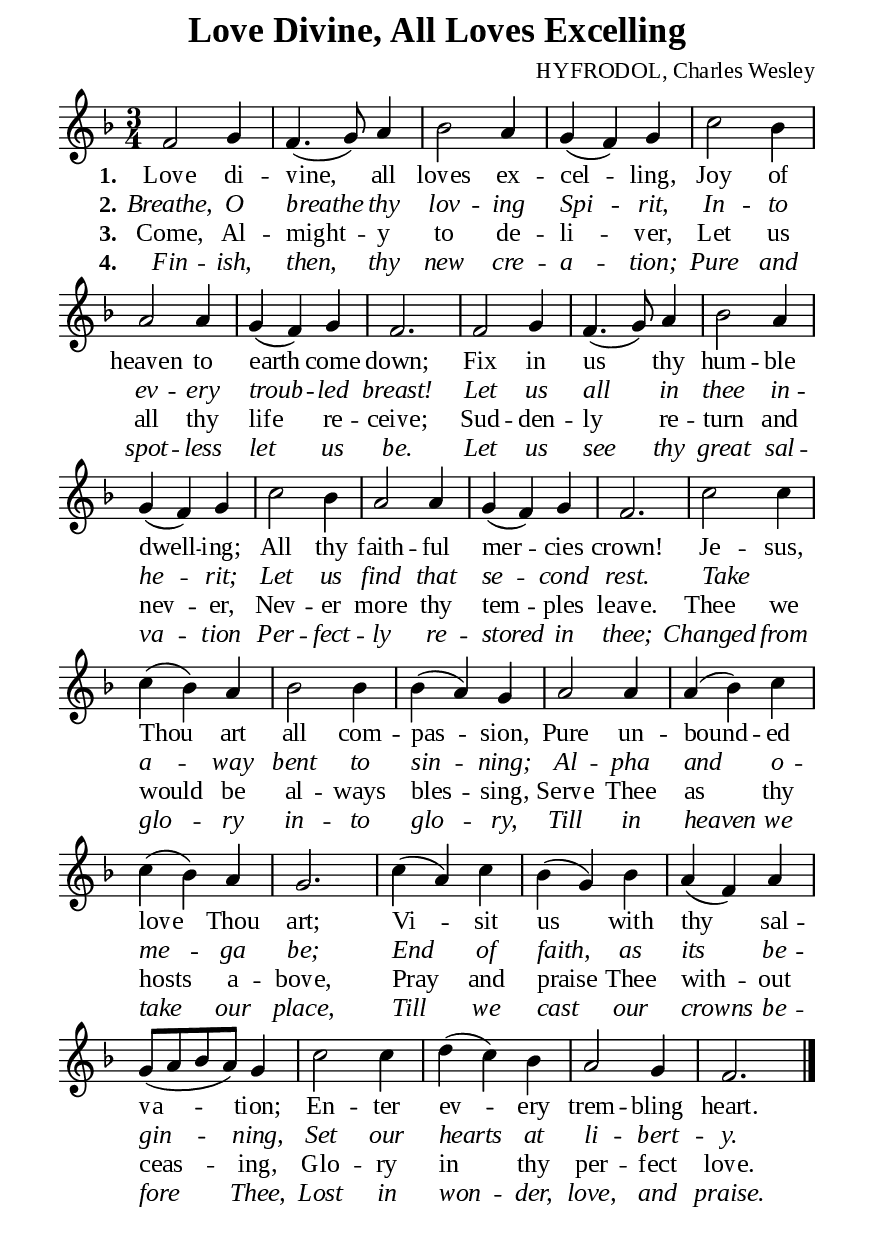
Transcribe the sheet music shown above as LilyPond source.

%%%%%%%%%%%%%%%%%%%%%%%%%%%%%
% CONTENTS OF THIS DOCUMENT
% 1. Common settings
% 2. Verse music
% 3. Verse lyrics
% 4. Layout
%%%%%%%%%%%%%%%%%%%%%%%%%%%%%

%%%%%%%%%%%%%%%%%%%%%%%%%%%%%
% 1. Common settings
%%%%%%%%%%%%%%%%%%%%%%%%%%%%%
\version "2.22.1"

\header {
  title = "Love Divine, All Loves Excelling"
  composer = "HYFRODOL, Charles Wesley"
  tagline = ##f
}

global= {
  \key f \major
  \time 3/4
  \override Score.BarNumber.break-visibility = ##(#f #f #f)
}

\paper {
  #(set-paper-size "a5")
  top-margin = 1.1\mm
  bottom-marign = 10\mm
  left-margin = 10\mm
  right-margin = 10\mm
  indent = #0
  #(define fonts
	 (make-pango-font-tree "Liberation Serif"
	 		       "Liberation Serif"
			       "Liberation Serif"
			       (/ 20 20)))
  page-count = #1
}

printItalic = {
  \override LyricText.font-shape = #'italic
}

%%%%%%%%%%%%%%%%%%%%%%%%%%%%%
% 2. Verse music
%%%%%%%%%%%%%%%%%%%%%%%%%%%%%
musicVerseSoprano = \relative c' {
  %{	01	%} f2 g4 |
  %{	02	%} f4. (g8) a4 |
  %{	03	%} bes2 a4 |
  %{	04	%} g (f) g |
  %{	05	%} c2 bes4 |
  %{	06	%} a2 a4 |
  %{	07	%} g (f) g |
  %{	08	%} f2. |
  %{	09	%} f2 g4 |
  %{	10	%} f4. (g8) a4 |
  %{	11	%} bes2 a4 |
  %{	12	%} g (f) g |
  %{	13	%} c2 bes4 |
  %{	14	%} a2 a4 |
  %{	15	%} g (f) g |
  %{	16	%} f2. |
  %{	17	%} c'2 c4 |
  %{	18	%} c (bes) a |
  %{	19	%} bes2 bes4 |
  %{	20	%} bes (a) g |
  %{	21	%} a2 a4 |
  %{	22	%} a (bes) c |
  %{	23	%} c (bes) a |
  %{	24	%} g2. |
  %{	25	%} c4 (a) c |
  %{	26	%} bes (g) bes |
  %{	27	%} a (f) a |
  %{	28	%} g8 (a bes a) g4 |
  %{	29	%} c2 c4 |
  %{	30	%} d (c) bes |
  %{	31	%} a2 g4 |
  %{	32	%} f2. \bar "|."
}

%%%%%%%%%%%%%%%%%%%%%%%%%%%%%
% 3. Verse lyrics
%%%%%%%%%%%%%%%%%%%%%%%%%%%%%
verseOne = \lyricmode {
  \set stanza = #"1."
  Love di -- vine, all loves ex -- cel -- ling,
  Joy of heaven to earth come down;
  Fix in us thy hum -- ble dwell -- ing;
  All thy faith -- ful mer -- cies crown!
  Je -- sus, Thou art all com -- pas -- sion,
  Pure un -- bound -- ed love Thou art;
  Vi -- sit us with thy sal -- va -- tion;
  En -- ter ev -- ery trem -- bling heart.
}

verseTwo = \lyricmode {
  \set stanza = #"2."
  Breathe, O breathe thy lov -- ing Spi -- rit,
  In -- to ev -- ery troub -- led breast!
  Let us all in thee in -- he -- rit;
  Let us find that se -- cond rest.
  Take _ a -- way bent to sin -- ning;
  Al -- pha and o -- me -- ga be;
  End of faith, as its be -- gin -- ning,
  Set our hearts at li -- bert -- y.
}

verseThree = \lyricmode {
  \set stanza = #"3."
  Come, Al -- might -- y to de -- li -- ver,
  Let us all thy life re -- ceive;
  Sud -- den -- ly re -- turn and nev -- er,
  Nev -- er more thy tem -- ples leave.
  Thee we would be al -- ways bles -- sing,
  Serve Thee as thy hosts a -- bove,
  Pray and praise Thee with -- out ceas -- ing,
  Glo -- ry in thy per -- fect love.
}

verseFour = \lyricmode {
  \set stanza = #"4."
  Fin -- ish, then, thy new cre -- a -- tion;
  Pure and spot -- less let us be.
  Let us see thy great sal -- va -- tion
  Per -- fect -- ly re -- stored in thee;
  Changed from glo -- ry in -- to glo -- ry,
  Till in heaven we take our place,
  Till we cast our crowns be -- fore Thee,
  Lost in won -- der, love, and praise.
}

%%%%%%%%%%%%%%%%%%%%%%%%%%%%%
% 4. Layout
%%%%%%%%%%%%%%%%%%%%%%%%%%%%%
\score {
    \new ChoirStaff <<
      \new Staff <<
        \clef "treble"
        \new Voice = "sopranos" { \global   \musicVerseSoprano }
      >>
      \new Lyrics \lyricsto sopranos \verseOne
      \new Lyrics \with \printItalic \lyricsto sopranos \verseTwo
      \new Lyrics \lyricsto sopranos \verseThree
      \new Lyrics \with \printItalic \lyricsto sopranos \verseFour
    >>
}
